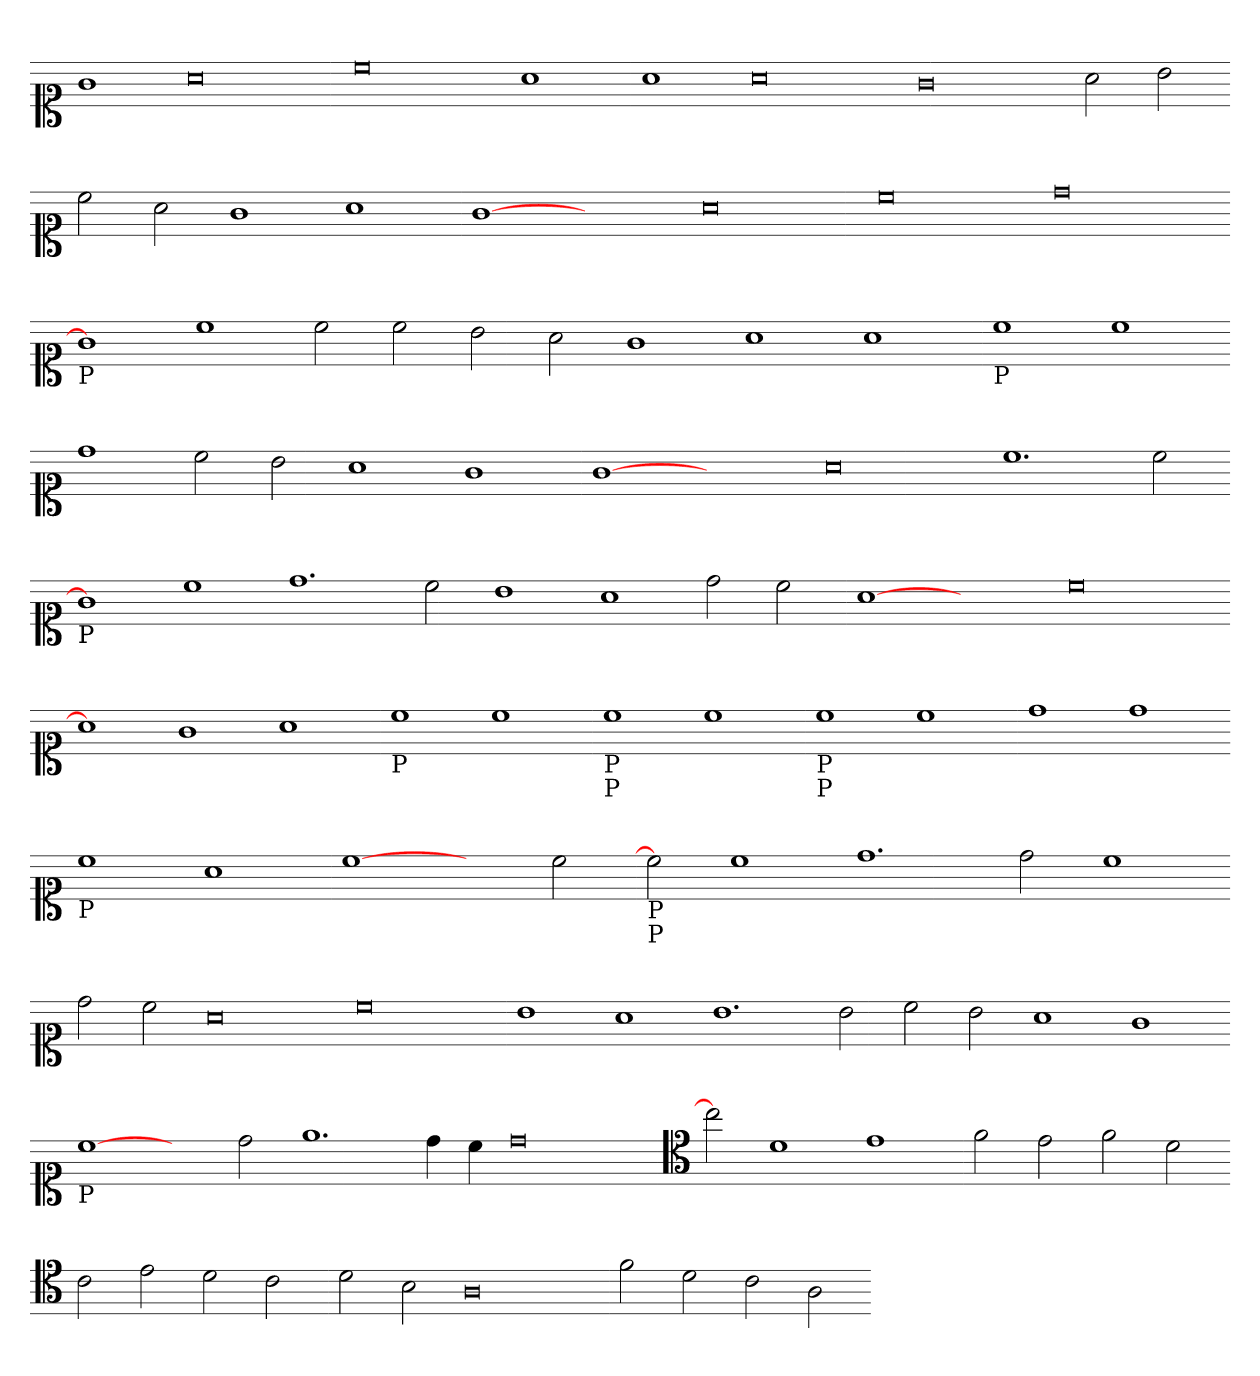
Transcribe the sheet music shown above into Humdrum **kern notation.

**kern
*part1
*staff1
*clefC1
*k[]
=
1g
0a
0cc
1a
=-
1a
0a
0g
2a
2b
=-
2cc
2a
1g
1a
=-
[1g
1ryy
0a
0cc
0dd
=-
!LO:TX:b:t=P
1g]
1cc
2cc
2cc
2b
2a
1g
1a
1a
=-
!LO:TX:b:t=P
1cc
1cc
=-
1dd
2cc
2b
1a
1g
=-
[1g
1ryy
0a
1.cc
2cc
=-
!LO:TX:b:t=P
1g]
1cc
1.dd
2cc
1b
1a
2dd
2cc
=-
[1a
1ryy
0cc
=-
1a]
1g
1a
=-
!LO:TX:b:t=P
1cc
1cc
=-
!LO:TX:b:t=P
!LO:TX:b:t=P
1cc
1cc
=-
!LO:TX:b:t=P
!LO:TX:b:t=P
1cc
1cc
=-
1dd
1dd
=-
!LO:TX:b:t=P
1cc
1a
=-
[1cc
2ryy
2cc
=-
!LO:TX:b:t=P
!LO:TX:b:t=P
2cc]
1cc
1.dd
2dd
1cc
=-
2dd
2cc
0a
0cc
=-
1b
1a
1.b
2b
2cc
2b
1a
1g
=-
!LO:TX:b:t=P
[1cc
2ryy
2dd
1.ee
4dd
4cc
0dd
=-
*clefC4
2cc]
1d
1e
=-
2f
2e
2f
2d
=-
2c
2e
2d
2c
=-
2d
2B
0A
=-
2f
2d
2c
2A
=-
*-
